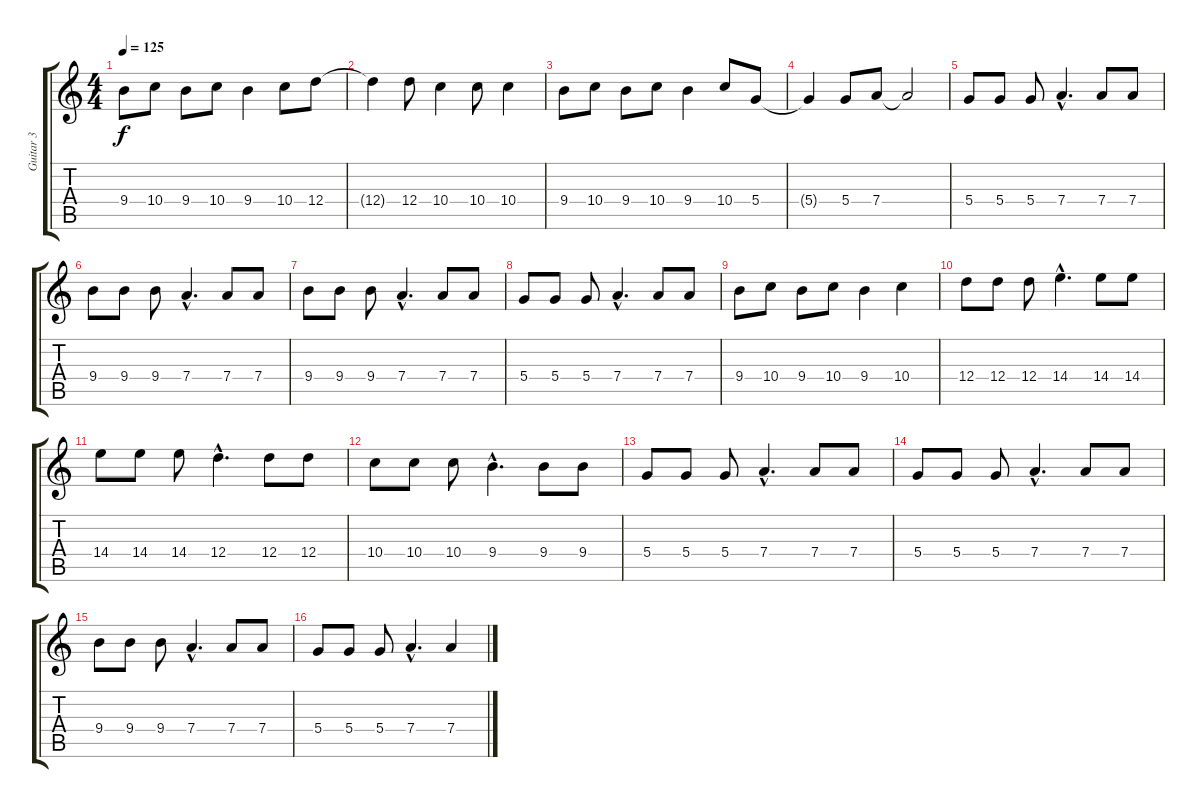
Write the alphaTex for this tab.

\track ("Guitar 3" "Guitar 3") {instrument electricguitarjazz}
\staff {score tabs}
\tuning (E4 B3 G3 D3 A2 E2) {hide}
\ts (4 4)
\tempo 125
\clef g2
\ks c
9.4.8{dy f volume 14 balance 9 instrument electricguitarjazz} 10.4.8 9.4.8 10.4.8 9.4.4 10.4.8 12.4.8 |
12.4{t}.4 12.4.8 10.4.4 10.4.8 10.4.4 |
9.4.8 10.4.8 9.4.8 10.4.8 9.4.4 10.4.8 5.4.8 |
5.4{t}.4 5.4.8 7.4.8 7.4{t}.2 |
5.4.8 5.4.8 5.4.8 7.4{hac}.4{d} 7.4.8 7.4.8 |
9.4.8 9.4.8 9.4.8 7.4{hac}.4{d} 7.4.8 7.4.8 |
9.4.8 9.4.8 9.4.8 7.4{hac}.4{d} 7.4.8 7.4.8 |
5.4.8 5.4.8 5.4.8 7.4{hac}.4{d} 7.4.8 7.4.8 |
9.4.8 10.4.8 9.4.8 10.4.8 9.4.4 10.4.4 |
12.4.8 12.4.8 12.4.8 14.4{hac}.4{d} 14.4.8 14.4.8 |
14.4.8 14.4.8 14.4.8 12.4{hac}.4{d} 12.4.8 12.4.8 |
10.4.8 10.4.8 10.4.8 9.4{hac}.4{d} 9.4.8 9.4.8 |
5.4.8 5.4.8 5.4.8 7.4{hac}.4{d} 7.4.8 7.4.8 |
5.4.8 5.4.8 5.4.8 7.4{hac}.4{d} 7.4.8 7.4.8 |
9.4.8 9.4.8 9.4.8 7.4{hac}.4{d} 7.4.8 7.4.8 |
5.4.8 5.4.8 5.4.8 7.4{hac}.4{d} 7.4.4
